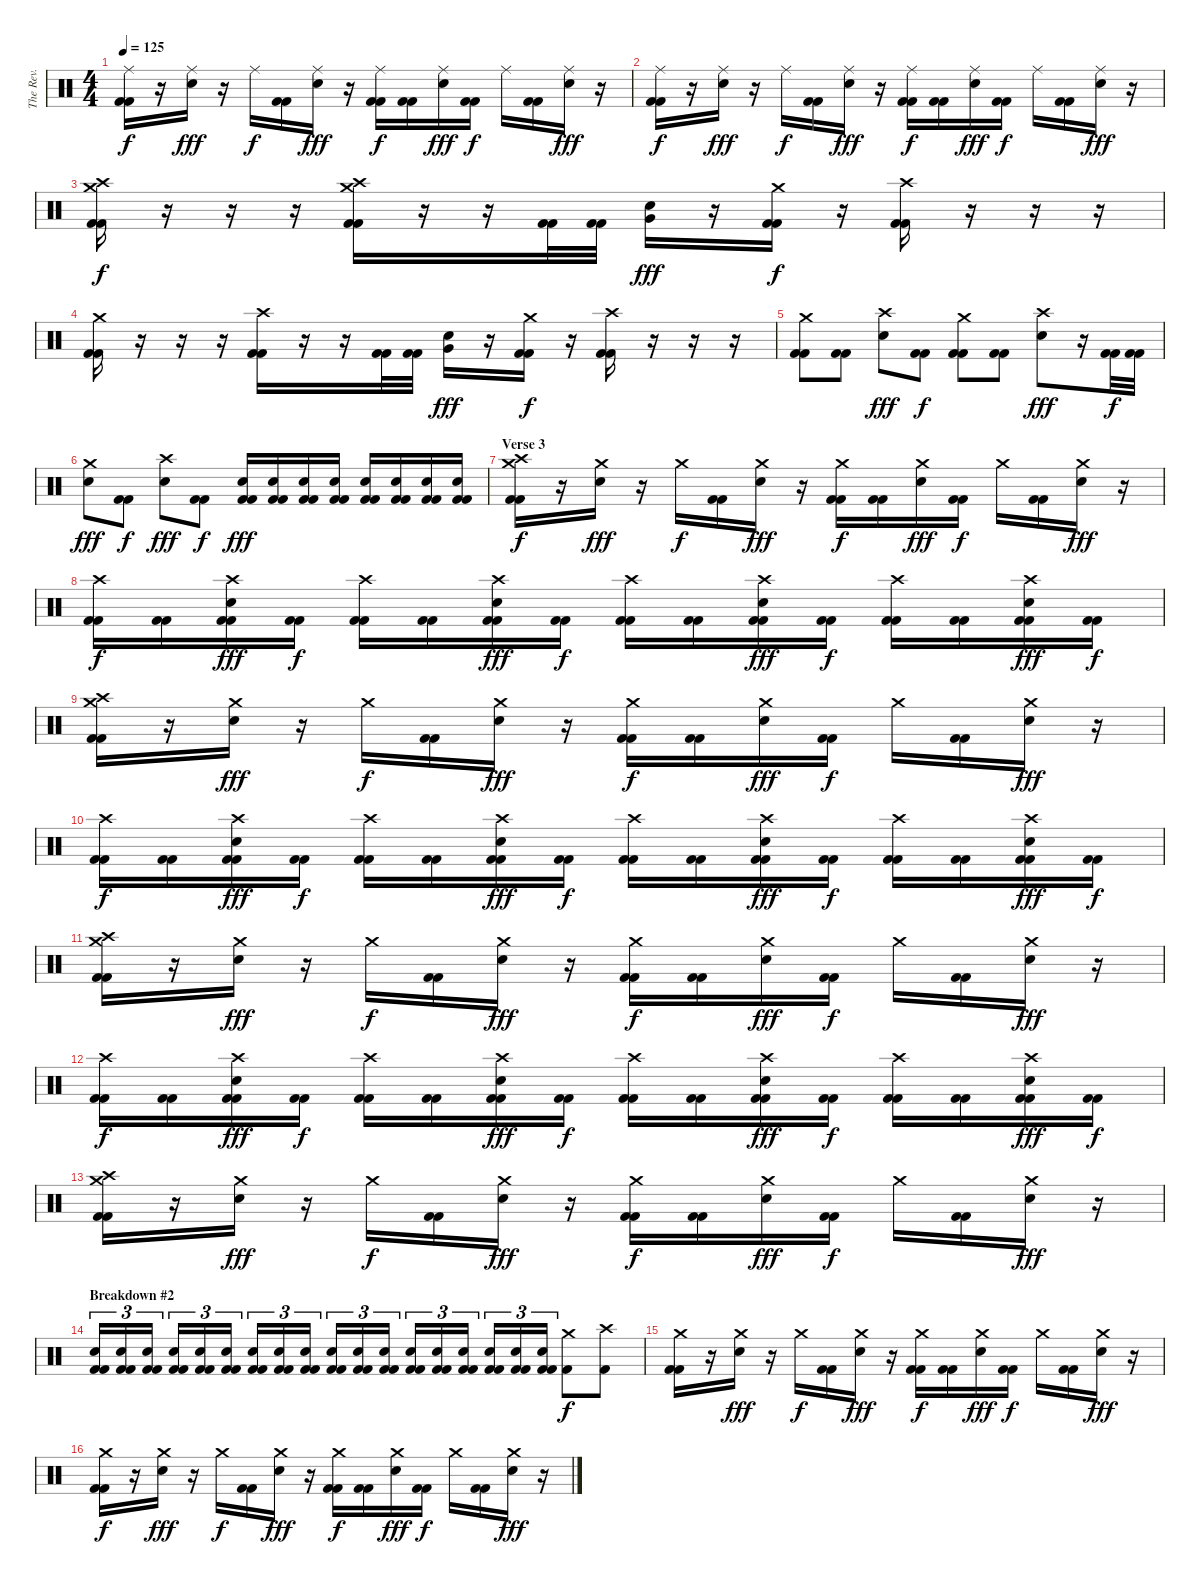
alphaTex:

\track ("The Rev." "The Rev.") {instrument percussion}
\staff {score}
\articulation defaults
\ts (4 4)
\tempo 125
\clef neutral
\ks c
("Ride (middle)" "Kick (hit) 2" "Kick (hit) 2").16{dy f} r.16 ("Ride (middle)" "Electric Snare (hit)").16{dy fff} r.16 "Ride (middle)".16{dy f} ("Kick (hit) 2" "Kick (hit) 2").16 ("Ride (middle)" "Electric Snare (hit)").16{dy fff} r.16 ("Ride (middle)" "Kick (hit) 2" "Kick (hit) 2").16{dy f} ("Kick (hit) 2" "Kick (hit) 2").16 ("Ride (middle)" "Electric Snare (hit)").16{dy fff} ("Kick (hit) 2" "Kick (hit) 2").16{dy f} "Ride (middle)".16 ("Kick (hit) 2" "Kick (hit) 2").16 ("Ride (middle)" "Electric Snare (hit)").16{dy fff} r.16 |
("Ride (middle)" "Kick (hit) 2" "Kick (hit) 2").16{dy f} r.16 ("Ride (middle)" "Electric Snare (hit)").16{dy fff} r.16 "Ride (middle)".16{dy f} ("Kick (hit) 2" "Kick (hit) 2").16 ("Ride (middle)" "Electric Snare (hit)").16{dy fff} r.16 ("Ride (middle)" "Kick (hit) 2" "Kick (hit) 2").16{dy f} ("Kick (hit) 2" "Kick (hit) 2").16 ("Ride (middle)" "Electric Snare (hit)").16{dy fff} ("Kick (hit) 2" "Kick (hit) 2").16{dy f} "Ride (middle)".16 ("Kick (hit) 2" "Kick (hit) 2").16 ("Ride (middle)" "Electric Snare (hit)").16{dy fff} r.16 |
("Crash high (hit)" "Crash medium (hit)" "Kick (hit) 2" "Kick (hit) 2").16{dy f} r.16 r.16 r.16 ("Crash high (hit)" "Crash medium (hit)" "Kick (hit) 2" "Kick (hit) 2").16 r.16 r.16 ("Kick (hit) 2" "Kick (hit) 2").32 ("Kick (hit) 2" "Kick (hit) 2").32 ("Electric Snare (hit)" "Very Low Tom (hit)").16{dy fff} r.16 ("Crash medium (hit)" "Kick (hit) 2" "Kick (hit) 2").16{dy f} r.16 ("Crash high (hit)" "Kick (hit) 2" "Kick (hit) 2").16 r.16 r.16 r.16 |
("Crash medium (hit)" "Kick (hit) 2" "Kick (hit) 2").16 r.16 r.16 r.16 ("Crash high (hit)" "Kick (hit) 2" "Kick (hit) 2").16 r.16 r.16 ("Kick (hit) 2" "Kick (hit) 2").32 ("Kick (hit) 2" "Kick (hit) 2").32 ("Electric Snare (hit)" "Very Low Tom (hit)").16{dy fff} r.16 ("Crash medium (hit)" "Kick (hit) 2" "Kick (hit) 2").16{dy f} r.16 ("Crash high (hit)" "Kick (hit) 2" "Kick (hit) 2").16 r.16 r.16 r.16 |
("Crash medium (hit)" "Kick (hit) 2" "Kick (hit) 2").8 ("Kick (hit) 2" "Kick (hit) 2").8 ("Crash high (hit)" "Electric Snare (hit)").8{dy fff} ("Kick (hit) 2" "Kick (hit) 2").8{dy f} ("Crash medium (hit)" "Kick (hit) 2" "Kick (hit) 2").8 ("Kick (hit) 2" "Kick (hit) 2").8 ("Crash high (hit)" "Electric Snare (hit)").8{dy fff} r.16 ("Kick (hit) 2" "Kick (hit) 2").32{dy f} ("Kick (hit) 2" "Kick (hit) 2").32 |
("Crash medium (hit)" "Electric Snare (hit)").8{dy fff} ("Kick (hit) 2" "Kick (hit) 2").8{dy f} ("Crash high (hit)" "Electric Snare (hit)").8{dy fff} ("Kick (hit) 2" "Kick (hit) 2").8{dy f} ("Electric Snare (hit)" "Kick (hit) 2" "Kick (hit) 2").16{dy fff} ("Electric Snare (hit)" "Kick (hit) 2" "Kick (hit) 2").16 ("Electric Snare (hit)" "Kick (hit) 2" "Kick (hit) 2").16 ("Electric Snare (hit)" "Kick (hit) 2" "Kick (hit) 2").16 ("Electric Snare (hit)" "Kick (hit) 2" "Kick (hit) 2").16 ("Electric Snare (hit)" "Kick (hit) 2" "Kick (hit) 2").16 ("Electric Snare (hit)" "Kick (hit) 2" "Kick (hit) 2").16 ("Electric Snare (hit)" "Kick (hit) 2" "Kick (hit) 2").16 |
\section ("" "Verse 3")
("Crash high (hit)" "Crash medium (hit)" "Kick (hit) 2" "Kick (hit) 2").16{dy f} r.16 ("Crash medium (hit)" "Electric Snare (hit)").16{dy fff} r.16 "Crash medium (hit)".16{dy f} ("Kick (hit) 2" "Kick (hit) 2").16 ("Crash medium (hit)" "Electric Snare (hit)").16{dy fff} r.16 ("Crash medium (hit)" "Kick (hit) 2" "Kick (hit) 2").16{dy f} ("Kick (hit) 2" "Kick (hit) 2").16 ("Crash medium (hit)" "Electric Snare (hit)").16{dy fff} ("Kick (hit) 2" "Kick (hit) 2").16{dy f} "Crash medium (hit)".16 ("Kick (hit) 2" "Kick (hit) 2").16 ("Crash medium (hit)" "Electric Snare (hit)").16{dy fff} r.16 |
("Crash high (hit)" "Kick (hit) 2" "Kick (hit) 2").16{dy f} ("Kick (hit) 2" "Kick (hit) 2").16 ("Crash high (hit)" "Electric Snare (hit)" "Kick (hit) 2" "Kick (hit) 2").16{dy fff} ("Kick (hit) 2" "Kick (hit) 2").16{dy f} ("Crash high (hit)" "Kick (hit) 2" "Kick (hit) 2").16 ("Kick (hit) 2" "Kick (hit) 2").16 ("Crash high (hit)" "Electric Snare (hit)" "Kick (hit) 2" "Kick (hit) 2").16{dy fff} ("Kick (hit) 2" "Kick (hit) 2").16{dy f} ("Crash high (hit)" "Kick (hit) 2" "Kick (hit) 2").16 ("Kick (hit) 2" "Kick (hit) 2").16 ("Crash high (hit)" "Electric Snare (hit)" "Kick (hit) 2" "Kick (hit) 2").16{dy fff} ("Kick (hit) 2" "Kick (hit) 2").16{dy f} ("Crash high (hit)" "Kick (hit) 2" "Kick (hit) 2").16 ("Kick (hit) 2" "Kick (hit) 2").16 ("Crash high (hit)" "Electric Snare (hit)" "Kick (hit) 2" "Kick (hit) 2").16{dy fff} ("Kick (hit) 2" "Kick (hit) 2").16{dy f} |
("Crash high (hit)" "Crash medium (hit)" "Kick (hit) 2" "Kick (hit) 2").16 r.16 ("Crash medium (hit)" "Electric Snare (hit)").16{dy fff} r.16 "Crash medium (hit)".16{dy f} ("Kick (hit) 2" "Kick (hit) 2").16 ("Crash medium (hit)" "Electric Snare (hit)").16{dy fff} r.16 ("Crash medium (hit)" "Kick (hit) 2" "Kick (hit) 2").16{dy f} ("Kick (hit) 2" "Kick (hit) 2").16 ("Crash medium (hit)" "Electric Snare (hit)").16{dy fff} ("Kick (hit) 2" "Kick (hit) 2").16{dy f} "Crash medium (hit)".16 ("Kick (hit) 2" "Kick (hit) 2").16 ("Crash medium (hit)" "Electric Snare (hit)").16{dy fff} r.16 |
("Crash high (hit)" "Kick (hit) 2" "Kick (hit) 2").16{dy f} ("Kick (hit) 2" "Kick (hit) 2").16 ("Crash high (hit)" "Electric Snare (hit)" "Kick (hit) 2" "Kick (hit) 2").16{dy fff} ("Kick (hit) 2" "Kick (hit) 2").16{dy f} ("Crash high (hit)" "Kick (hit) 2" "Kick (hit) 2").16 ("Kick (hit) 2" "Kick (hit) 2").16 ("Crash high (hit)" "Electric Snare (hit)" "Kick (hit) 2" "Kick (hit) 2").16{dy fff} ("Kick (hit) 2" "Kick (hit) 2").16{dy f} ("Crash high (hit)" "Kick (hit) 2" "Kick (hit) 2").16 ("Kick (hit) 2" "Kick (hit) 2").16 ("Crash high (hit)" "Electric Snare (hit)" "Kick (hit) 2" "Kick (hit) 2").16{dy fff} ("Kick (hit) 2" "Kick (hit) 2").16{dy f} ("Crash high (hit)" "Kick (hit) 2" "Kick (hit) 2").16 ("Kick (hit) 2" "Kick (hit) 2").16 ("Crash high (hit)" "Electric Snare (hit)" "Kick (hit) 2" "Kick (hit) 2").16{dy fff} ("Kick (hit) 2" "Kick (hit) 2").16{dy f} |
("Crash high (hit)" "Crash medium (hit)" "Kick (hit) 2" "Kick (hit) 2").16 r.16 ("Crash medium (hit)" "Electric Snare (hit)").16{dy fff} r.16 "Crash medium (hit)".16{dy f} ("Kick (hit) 2" "Kick (hit) 2").16 ("Crash medium (hit)" "Electric Snare (hit)").16{dy fff} r.16 ("Crash medium (hit)" "Kick (hit) 2" "Kick (hit) 2").16{dy f} ("Kick (hit) 2" "Kick (hit) 2").16 ("Crash medium (hit)" "Electric Snare (hit)").16{dy fff} ("Kick (hit) 2" "Kick (hit) 2").16{dy f} "Crash medium (hit)".16 ("Kick (hit) 2" "Kick (hit) 2").16 ("Crash medium (hit)" "Electric Snare (hit)").16{dy fff} r.16 |
("Crash high (hit)" "Kick (hit) 2" "Kick (hit) 2").16{dy f} ("Kick (hit) 2" "Kick (hit) 2").16 ("Crash high (hit)" "Electric Snare (hit)" "Kick (hit) 2" "Kick (hit) 2").16{dy fff} ("Kick (hit) 2" "Kick (hit) 2").16{dy f} ("Crash high (hit)" "Kick (hit) 2" "Kick (hit) 2").16 ("Kick (hit) 2" "Kick (hit) 2").16 ("Crash high (hit)" "Electric Snare (hit)" "Kick (hit) 2" "Kick (hit) 2").16{dy fff} ("Kick (hit) 2" "Kick (hit) 2").16{dy f} ("Crash high (hit)" "Kick (hit) 2" "Kick (hit) 2").16 ("Kick (hit) 2" "Kick (hit) 2").16 ("Crash high (hit)" "Electric Snare (hit)" "Kick (hit) 2" "Kick (hit) 2").16{dy fff} ("Kick (hit) 2" "Kick (hit) 2").16{dy f} ("Crash high (hit)" "Kick (hit) 2" "Kick (hit) 2").16 ("Kick (hit) 2" "Kick (hit) 2").16 ("Crash high (hit)" "Electric Snare (hit)" "Kick (hit) 2" "Kick (hit) 2").16{dy fff} ("Kick (hit) 2" "Kick (hit) 2").16{dy f} |
("Crash high (hit)" "Crash medium (hit)" "Kick (hit) 2" "Kick (hit) 2").16 r.16 ("Crash medium (hit)" "Electric Snare (hit)").16{dy fff} r.16 "Crash medium (hit)".16{dy f} ("Kick (hit) 2" "Kick (hit) 2").16 ("Crash medium (hit)" "Electric Snare (hit)").16{dy fff} r.16 ("Crash medium (hit)" "Kick (hit) 2" "Kick (hit) 2").16{dy f} ("Kick (hit) 2" "Kick (hit) 2").16 ("Crash medium (hit)" "Electric Snare (hit)").16{dy fff} ("Kick (hit) 2" "Kick (hit) 2").16{dy f} "Crash medium (hit)".16 ("Kick (hit) 2" "Kick (hit) 2").16 ("Crash medium (hit)" "Electric Snare (hit)").16{dy fff} r.16 |
\section ("" "Breakdown #2")
("Electric Snare (hit)" "Kick (hit) 2" "Kick (hit) 2").16{tu (3 2)} ("Electric Snare (hit)" "Kick (hit) 2" "Kick (hit) 2").16{tu (3 2)} ("Electric Snare (hit)" "Kick (hit) 2" "Kick (hit) 2").16{tu (3 2)} ("Electric Snare (hit)" "Kick (hit) 2" "Kick (hit) 2").16{tu (3 2)} ("Electric Snare (hit)" "Kick (hit) 2" "Kick (hit) 2").16{tu (3 2)} ("Electric Snare (hit)" "Kick (hit) 2" "Kick (hit) 2").16{tu (3 2)} ("Electric Snare (hit)" "Kick (hit) 2" "Kick (hit) 2").16{tu (3 2)} ("Electric Snare (hit)" "Kick (hit) 2" "Kick (hit) 2").16{tu (3 2)} ("Electric Snare (hit)" "Kick (hit) 2" "Kick (hit) 2").16{tu (3 2)} ("Electric Snare (hit)" "Kick (hit) 2" "Kick (hit) 2").16{tu (3 2)} ("Electric Snare (hit)" "Kick (hit) 2" "Kick (hit) 2").16{tu (3 2)} ("Electric Snare (hit)" "Kick (hit) 2" "Kick (hit) 2").16{tu (3 2)} ("Electric Snare (hit)" "Kick (hit) 2" "Kick (hit) 2").16{tu (3 2)} ("Electric Snare (hit)" "Kick (hit) 2" "Kick (hit) 2").16{tu (3 2)} ("Electric Snare (hit)" "Kick (hit) 2" "Kick (hit) 2").16{tu (3 2)} ("Electric Snare (hit)" "Kick (hit) 2" "Kick (hit) 2").16{tu (3 2)} ("Electric Snare (hit)" "Kick (hit) 2" "Kick (hit) 2").16{tu (3 2)} ("Electric Snare (hit)" "Kick (hit) 2" "Kick (hit) 2").16{tu (3 2)} ("Crash medium (hit)" "Kick (hit) 2").8{dy f} ("Crash high (hit)" "Kick (hit) 2").8 |
("Crash medium (hit)" "Kick (hit) 2" "Kick (hit) 2").16 r.16 ("Crash medium (hit)" "Electric Snare (hit)").16{dy fff} r.16 "Crash medium (hit)".16{dy f} ("Kick (hit) 2" "Kick (hit) 2").16 ("Crash medium (hit)" "Electric Snare (hit)").16{dy fff} r.16 ("Crash medium (hit)" "Kick (hit) 2" "Kick (hit) 2").16{dy f} ("Kick (hit) 2" "Kick (hit) 2").16 ("Crash medium (hit)" "Electric Snare (hit)").16{dy fff} ("Kick (hit) 2" "Kick (hit) 2").16{dy f} "Crash medium (hit)".16 ("Kick (hit) 2" "Kick (hit) 2").16 ("Crash medium (hit)" "Electric Snare (hit)").16{dy fff} r.16 |
("Crash medium (hit)" "Kick (hit) 2" "Kick (hit) 2").16{dy f} r.16 ("Crash medium (hit)" "Electric Snare (hit)").16{dy fff} r.16 "Crash medium (hit)".16{dy f} ("Kick (hit) 2" "Kick (hit) 2").16 ("Crash medium (hit)" "Electric Snare (hit)").16{dy fff} r.16 ("Crash medium (hit)" "Kick (hit) 2" "Kick (hit) 2").16{dy f} ("Kick (hit) 2" "Kick (hit) 2").16 ("Crash medium (hit)" "Electric Snare (hit)").16{dy fff} ("Kick (hit) 2" "Kick (hit) 2").16{dy f} "Crash medium (hit)".16 ("Kick (hit) 2" "Kick (hit) 2").16 ("Crash medium (hit)" "Electric Snare (hit)").16{dy fff} r.16
